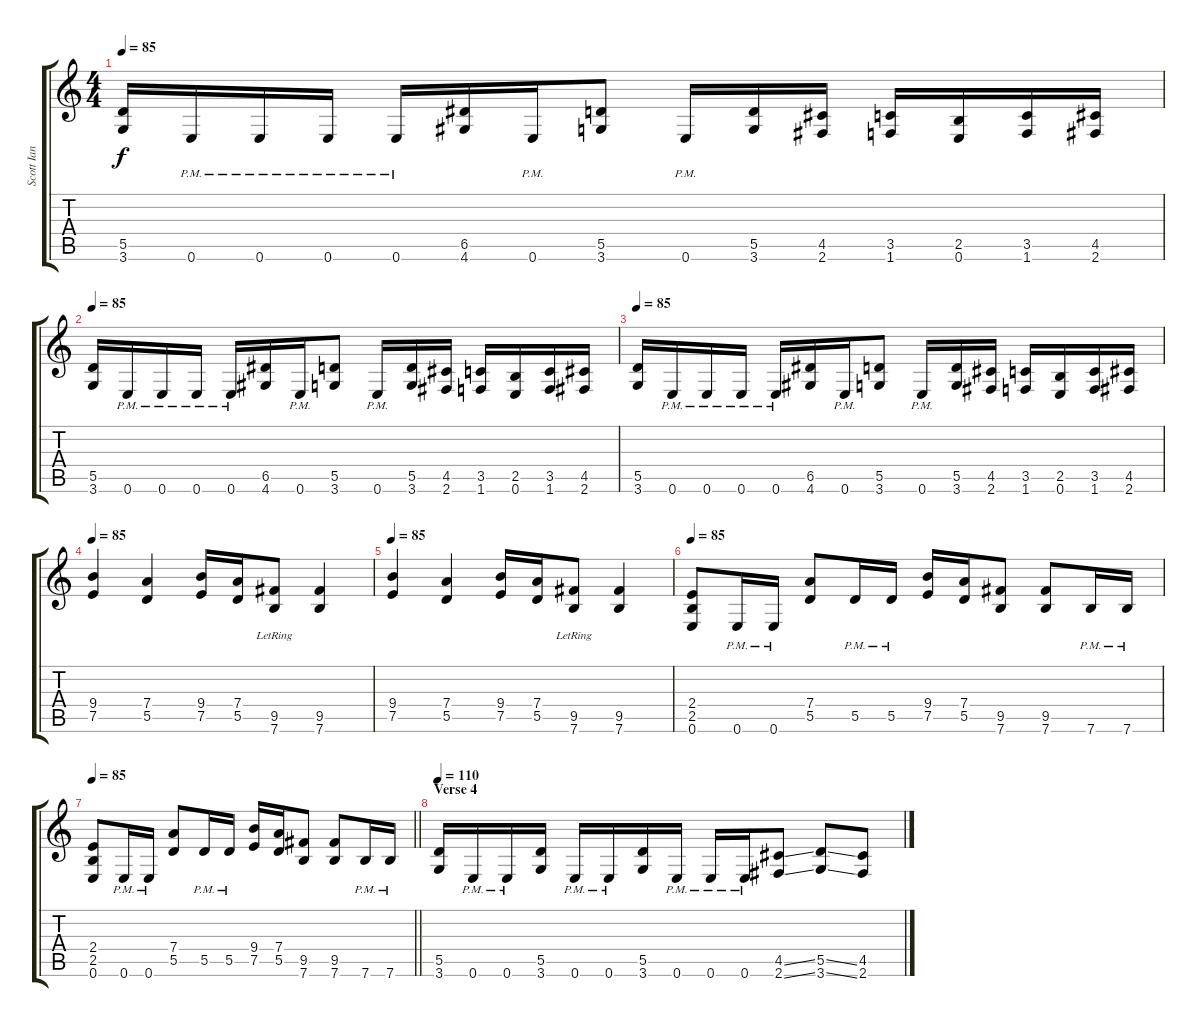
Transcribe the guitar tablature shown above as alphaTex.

\track ("Scott Ian" "Scott Ian") {instrument distortionguitar}
\staff {score tabs}
\tuning (E4 B3 G3 D3 A2 E2) {hide}
\ts (4 4)
\tempo 85
\clef g2
\ks c
(5.5 3.6).16{dy f} 0.6{pm}.16 0.6{pm}.16 0.6{pm}.16 0.6{pm}.16 (6.5 4.6).16 0.6{pm}.16 (5.5 3.6).8 0.6{pm}.16 (5.5 3.6).16 (4.5 2.6).16 (3.5 1.6).16 (2.5 0.6).16 (3.5 1.6).16 (4.5 2.6).16 |
\tempo 85
(5.5 3.6).16 0.6{pm}.16 0.6{pm}.16 0.6{pm}.16 0.6{pm}.16 (6.5 4.6).16 0.6{pm}.16 (5.5 3.6).8 0.6{pm}.16 (5.5 3.6).16 (4.5 2.6).16 (3.5 1.6).16 (2.5 0.6).16 (3.5 1.6).16 (4.5 2.6).16 |
\tempo 85
(5.5 3.6).16 0.6{pm}.16 0.6{pm}.16 0.6{pm}.16 0.6{pm}.16 (6.5 4.6).16 0.6{pm}.16 (5.5 3.6).8 0.6{pm}.16 (5.5 3.6).16 (4.5 2.6).16 (3.5 1.6).16 (2.5 0.6).16 (3.5 1.6).16 (4.5 2.6).16 |
\tempo 85
(9.4 7.5).4 (7.4 5.5).4 (9.4 7.5).16 (7.4 5.5).16 (9.5 7.6{lr}).8 (9.5 7.6).4 |
\tempo 85
(9.4 7.5).4 (7.4 5.5).4 (9.4 7.5).16 (7.4 5.5).16 (9.5 7.6{lr}).8 (9.5 7.6).4 |
\tempo 85
(2.4 2.5 0.6).8 0.6{pm}.16 0.6{pm}.16 (7.4 5.5).8 5.5{pm}.16 5.5{pm}.16 (9.4 7.5).16 (7.4 5.5).16 (9.5 7.6).8 (9.5 7.6).8 7.6{pm}.16 7.6{pm}.16 |
\tempo 85
\barLineRight lightlight
(2.4 2.5 0.6).8 0.6{pm}.16 0.6{pm}.16 (7.4 5.5).8 5.5{pm}.16 5.5{pm}.16 (9.4 7.5).16 (7.4 5.5).16 (9.5 7.6).8 (9.5 7.6).8 7.6{pm}.16 7.6{pm}.16 |
\section ("" "Verse 4")
\tempo 110
(5.5 3.6).16 0.6{pm}.16 0.6{pm}.16 (5.5 3.6).16 0.6{pm}.16 0.6{pm}.16 (5.5 3.6).16 0.6{pm}.16 0.6{pm}.16 0.6{pm}.16 (4.5{ss} 2.6{ss}).8 (5.5{ss} 3.6{ss}).8 (4.5 2.6).8
